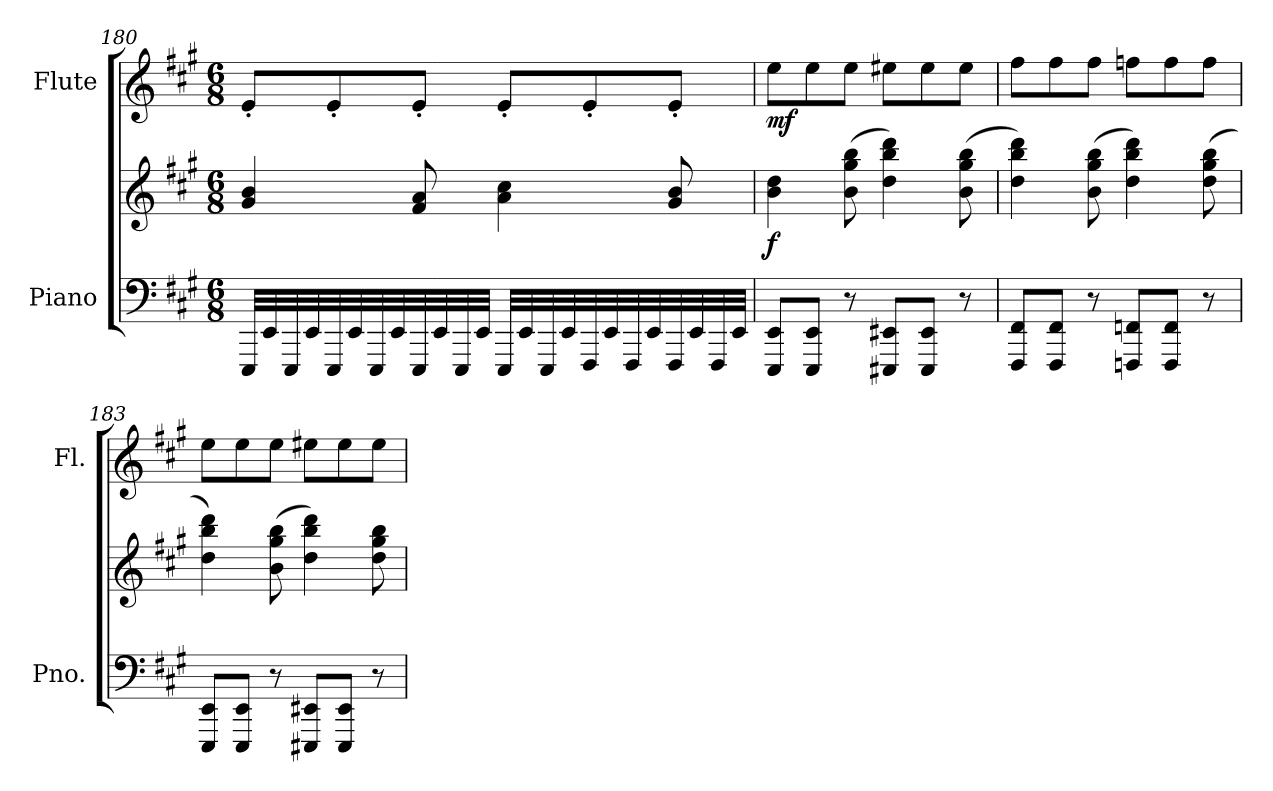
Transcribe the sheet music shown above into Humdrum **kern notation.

**kern	**kern	**dynam	**kern	**dynam
*part2	*part2	*part2	*part1	*part1
*staff3	*staff2	*staff2/3	*staff1	*staff1
*I"Piano	*	*	*I"Flute	*
*I'Pno.	*	*	*I'Fl.	*
!!LO:LB:g=z
*clefF4	*clefG2	*	*clefG2	*
*k[f#c#g#]	*k[f#c#g#]	*	*k[f#c#g#]	*
*A:	*A:	*	*A:	*
*M6/8	*M6/8	*	*M6/8	*
=180	=180	=180	=180	=180
32EEE/LLL	4g#/ 4b/	.	8e'/L	.
32EE/	.	.	.	.
32EEE/	.	.	.	.
32EE/	.	.	.	.
32EEE/	.	.	8e'/	.
32EE/	.	.	.	.
32EEE/	.	.	.	.
32EE/	.	.	.	.
32EEE/	8f#/ 8a/	.	8e'/J	.
32EE/	.	.	.	.
32EEE/	.	.	.	.
32EE/JJJ	.	.	.	.
32EEE/LLL	4a\ 4cc#\	.	8e'/L	.
32EE/	.	.	.	.
32EEE/	.	.	.	.
32EE/	.	.	.	.
32FFF#/	.	.	8e'/	.
32EE/	.	.	.	.
32FFF#/	.	.	.	.
32EE/	.	.	.	.
32FFF#/	8g#/ 8b/	.	8e'/J	.
32EE/	.	.	.	.
32FFF#/	.	.	.	.
32EE/JJJ	.	.	.	.
=181	=181	=181	=181	=181
!	!	!LO:DY:b	!	!LO:DY:b
8EEE/ 8EE/L	4b\ 4dd\	f	8ee\L	mf
8EEE/ 8EE/J	.	.	8ee\	.
8r	(8b\ 8gg#\ 8bb\	.	8ee\J	.
8EEE#X/ 8EE#X/L	4dd\ 4bb\ 4ddd\)	.	8ee#X\L	.
8EEE#/ 8EE#/J	.	.	8ee#\	.
8r	(8b\ 8gg#\ 8bb\	.	8ee#\J	.
!!LO:PB:g=z
=182	=182	=182	=182	=182
8FFF#/ 8FF#/L	4dd\ 4bb\ 4ddd\)	.	8ff#\L	.
8FFF#/ 8FF#/J	.	.	8ff#\	.
8r	(8b\ 8gg#\ 8bb\	.	8ff#\J	.
8FFFn/ 8FFn/L	4dd\ 4bb\ 4ddd\)	.	8ffn\L	.
8FFF/ 8FF/J	.	.	8ff\	.
8r	(8dd\ 8gg#\ 8bb\	.	8ff\J	.
=183	=183	=183	=183	=183
8EEE/ 8EE/L	4dd\ 4bb\ 4ddd\)	.	8ee\L	.
8EEE/ 8EE/J	.	.	8ee\	.
8r	(8b\ 8gg#\ 8bb\	.	8ee\J	.
8EEE#X/ 8EE#X/L	4dd\ 4bb\ 4ddd\)	.	8ee#X\L	.
8EEE#/ 8EE#/J	.	.	8ee#\	.
8r	8dd\ 8gg#\ 8bb\	.	8ee#\J	.
=	=	=	=	=
*-	*-	*-	*-	*-
